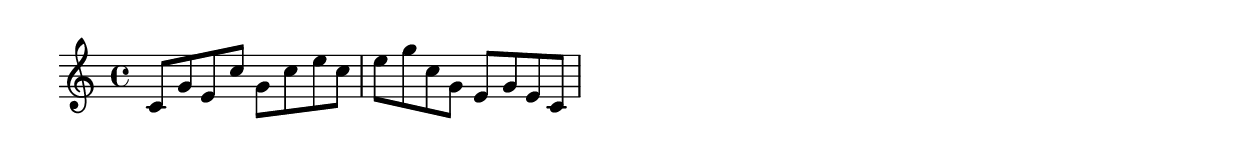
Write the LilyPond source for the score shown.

\version "2.18.2"
\header {
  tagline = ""
}

\score {

\new Staff \relative c' {
  %\numericTimeSignature
  \time 4/4
  c8 g' e  c'  g c e c |
  e g   c, g   e g e c |
}

\layout {
    %  ragged-last = ##t
    %  line-width = 150\mm
    indent = 0\mm
}

%\midi {
%     \tempo 4 = 130
%}

} %score
